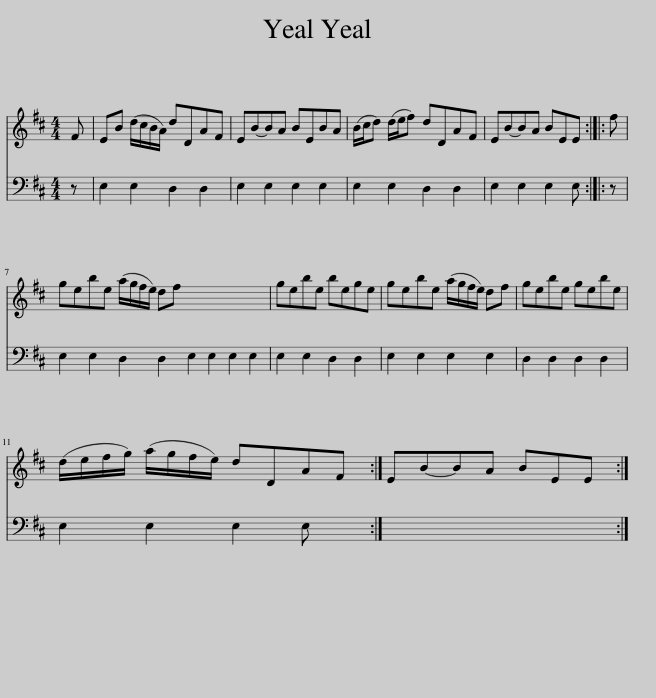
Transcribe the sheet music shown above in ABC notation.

X:1
%%score 1 2
L:1/8
M:4/4
I:linebreak $
K:D
V:1 treble
V:2 bass
V:1
 F | EB (d/c/B/A/) dDAF | EB-BA BEBA | (B/c/d) (d/e/f) dDAF | EB-BA BEE :: %5
 f |$ gebe (a/g/f/e/) df x8 | gebe bege | gebe (a/g/f/e/) df | gebe gebe |$ %10
 (d/e/f/g/) (a/g/f/e/) dDAF :| EB-BA BEE :| %12
V:2
 z | E,2 E,2 D,2 D,2 | E,2 E,2 E,2 E,2 | E,2 E,2 D,2 D,2 | E,2 E,2 E,2 E, :: %5
 z |$ E,2 E,2 D,2 D,2 E,2 E,2 E,2 E,2 | E,2 E,2 D,2 D,2 | E,2 E,2 E,2 E,2 | D,2 D,2 D,2 D,2 |$ %10
 E,2 E,2 E,2 E, x :| x7 :| %12
